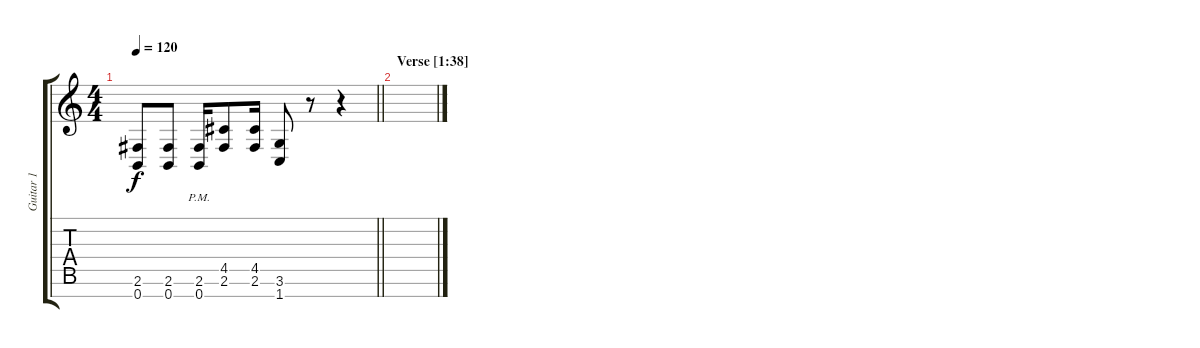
\track ("Guitar 1" "Guitar 1") {instrument distortionguitar}
\staff {score tabs}
\tuning (E4 B3 G3 D3 A2 E2 B1) {hide}
\ts (4 4)
\tempo 120
\clef g2
\barLineRight lightlight
\ks c
(2.6 0.7).8{dy f} (2.6 0.7).8 (2.6{pm} 0.7{pm}).16 (4.5 2.6).8 (4.5 2.6).16 (3.6 1.7).8 r.8 r.4 |
\section ("" "Verse [1:38]")
